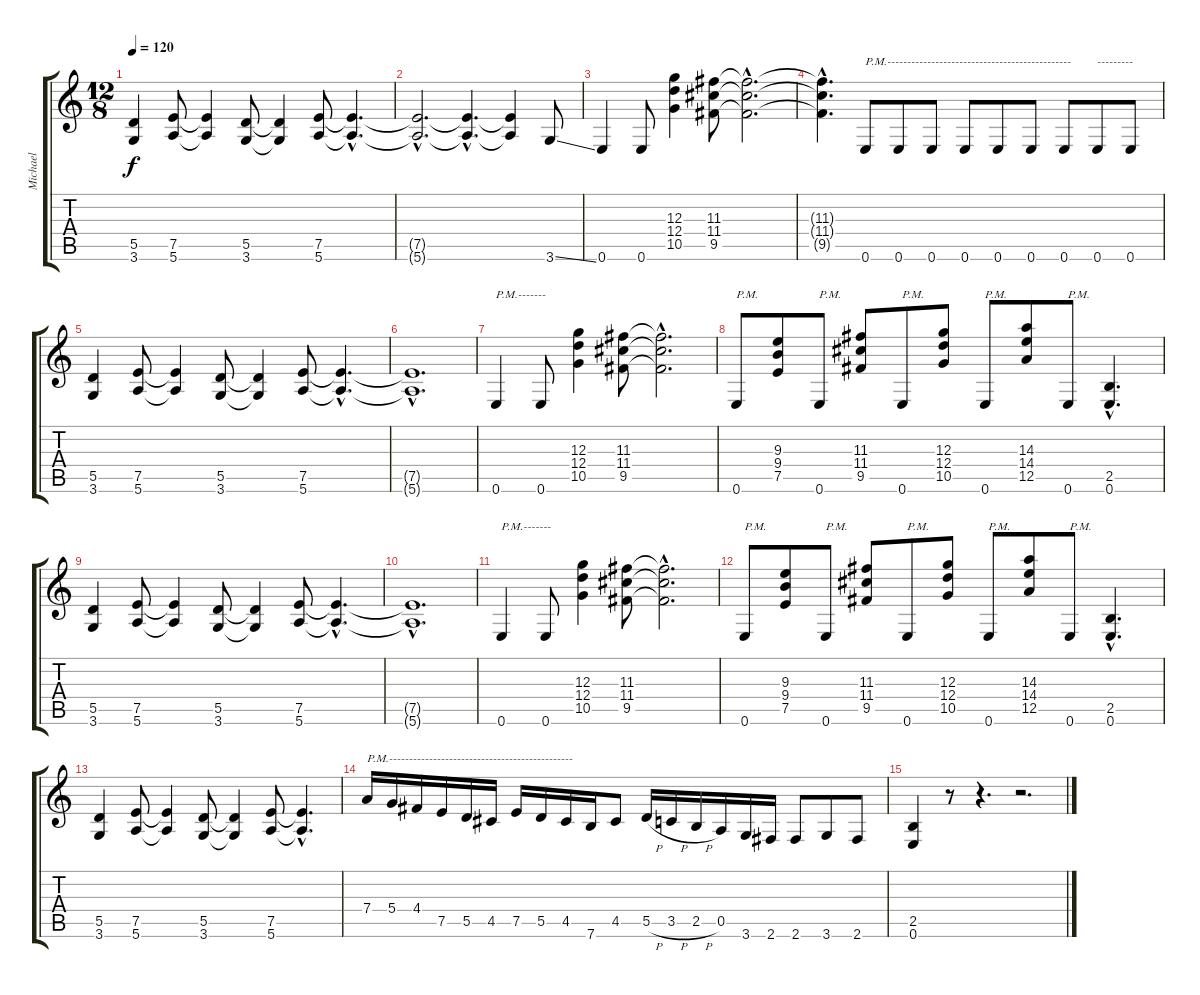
\track ("Michael" "Michael") {instrument distortionguitar}
\staff {score tabs}
\tuning (E4 B3 G3 D3 A2 E2) {hide}
\ts (12 8)
\tempo 120
\clef g2
\ks c
(5.5 3.6).4{dy f} (7.5 5.6).8 (7.5{t} 5.6{t}).4 (5.5 3.6).8 (5.5{t} 3.6{t}).4 (7.5 5.6).8 (7.5{hac t} 5.6{hac t}).4{d} |
(7.5{hac t} 5.6{hac t}).2{d} (7.5{hac t} 5.6{hac t}).4{d} (7.5{t} 5.6{t}).4 3.6{ss}.8 |
0.6.4 0.6.8 (12.3 12.4 10.5).4 (11.3 11.4 9.5).8 (11.3{hac t} 11.4{hac t} 9.5{hac t}).2{d} |
(11.3{hac t} 11.4{hac t} 9.5{hac t}).4{d} 0.6.8{txt "P.M.----------------------------------------------"} 0.6.8 0.6.8 0.6.8 0.6.8 0.6.8 0.6.8 0.6.8{txt "---------"} 0.6.8 |
(5.5 3.6).4 (7.5 5.6).8 (7.5{t} 5.6{t}).4 (5.5 3.6).8 (5.5{t} 3.6{t}).4 (7.5 5.6).8 (7.5{hac t} 5.6{hac t}).4{d} |
(7.5{hac t} 5.6{hac t}).1{d} |
0.6.4{txt "P.M.-------"} 0.6.8 (12.3 12.4 10.5).4 (11.3 11.4 9.5).8 (11.3{hac t} 11.4{hac t} 9.5{hac t}).2{d} |
0.6.8{txt "P.M."} (9.3 9.4 7.5).8 0.6.8{txt "P.M."} (11.3 11.4 9.5).8 0.6.8{txt "P.M."} (12.3 12.4 10.5).8 0.6.8{txt "P.M."} (14.3 14.4 12.5).8 0.6.8{txt "P.M."} (2.5{hac} 0.6{hac}).4{d} |
(5.5 3.6).4 (7.5 5.6).8 (7.5{t} 5.6{t}).4 (5.5 3.6).8 (5.5{t} 3.6{t}).4 (7.5 5.6).8 (7.5{hac t} 5.6{hac t}).4{d} |
(7.5{hac t} 5.6{hac t}).1{d} |
0.6.4{txt "P.M.-------"} 0.6.8 (12.3 12.4 10.5).4 (11.3 11.4 9.5).8 (11.3{hac t} 11.4{hac t} 9.5{hac t}).2{d} |
0.6.8{txt "P.M."} (9.3 9.4 7.5).8 0.6.8{txt "P.M."} (11.3 11.4 9.5).8 0.6.8{txt "P.M."} (12.3 12.4 10.5).8 0.6.8{txt "P.M."} (14.3 14.4 12.5).8 0.6.8{txt "P.M."} (2.5{hac} 0.6{hac}).4{d} |
(5.5 3.6).4 (7.5 5.6).8 (7.5{t} 5.6{t}).4 (5.5 3.6).8 (5.5{t} 3.6{t}).4 (7.5 5.6).8 (7.5{hac t} 5.6{hac t}).4{d} |
7.4.16{txt "P.M.----------------------------------------------"} 5.4.16 4.4.16 7.5.16 5.5.16 4.5.16 7.5.16 5.5.16 4.5.16 7.6.16 4.5.8 5.5{h}.16 3.5{h}.16 2.5{h}.16 0.5.16 3.6.16 2.6.16 2.6.8 3.6.8 2.6.8 |
(2.5 0.6).4 r.8 r.4{d} r.2{d}
